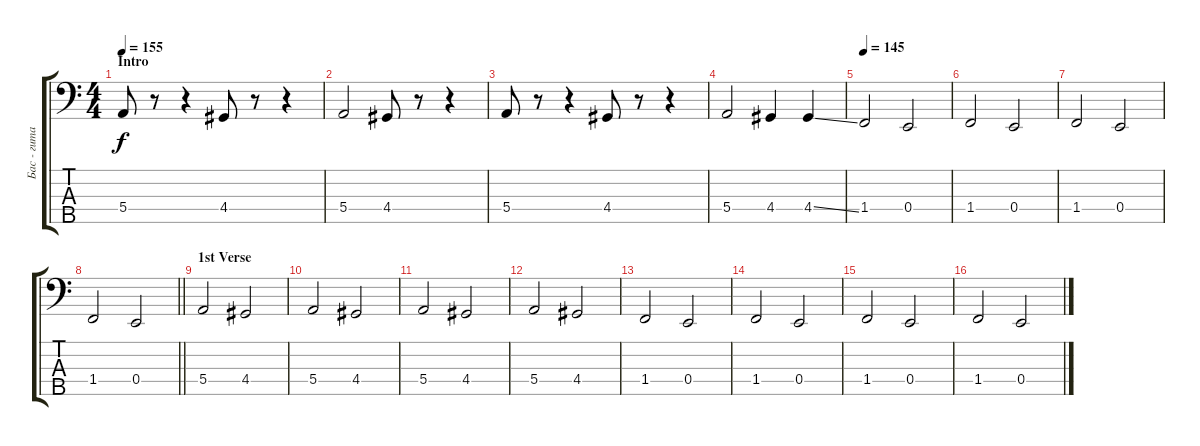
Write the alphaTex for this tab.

\track ("Бас - гитара" "Бас - гита") {instrument electricbassfinger}
\staff {score tabs}
\tuning (G2 D2 A1 E1 B0) {hide}
\ts (4 4)
\section ("" "Intro")
\tempo 155
\clef f4
\ks c
5.4.8{dy f instrument electricbassfinger} r.8 r.4 4.4.8 r.8 r.4 |
5.4.2 4.4.8 r.8 r.4 |
5.4.8 r.8 r.4 4.4.8 r.8 r.4 |
5.4.2 4.4.4 4.4{ss}.4 |
\tempo 145
1.4.2 0.4.2 |
1.4.2 0.4.2 |
1.4.2 0.4.2 |
\barLineRight lightlight
1.4.2 0.4.2 |
\section ("" "1st Verse")
5.4.2 4.4.2 |
5.4.2 4.4.2 |
5.4.2 4.4.2 |
5.4.2 4.4.2 |
1.4.2 0.4.2 |
1.4.2 0.4.2 |
1.4.2 0.4.2 |
1.4.2 0.4.2
